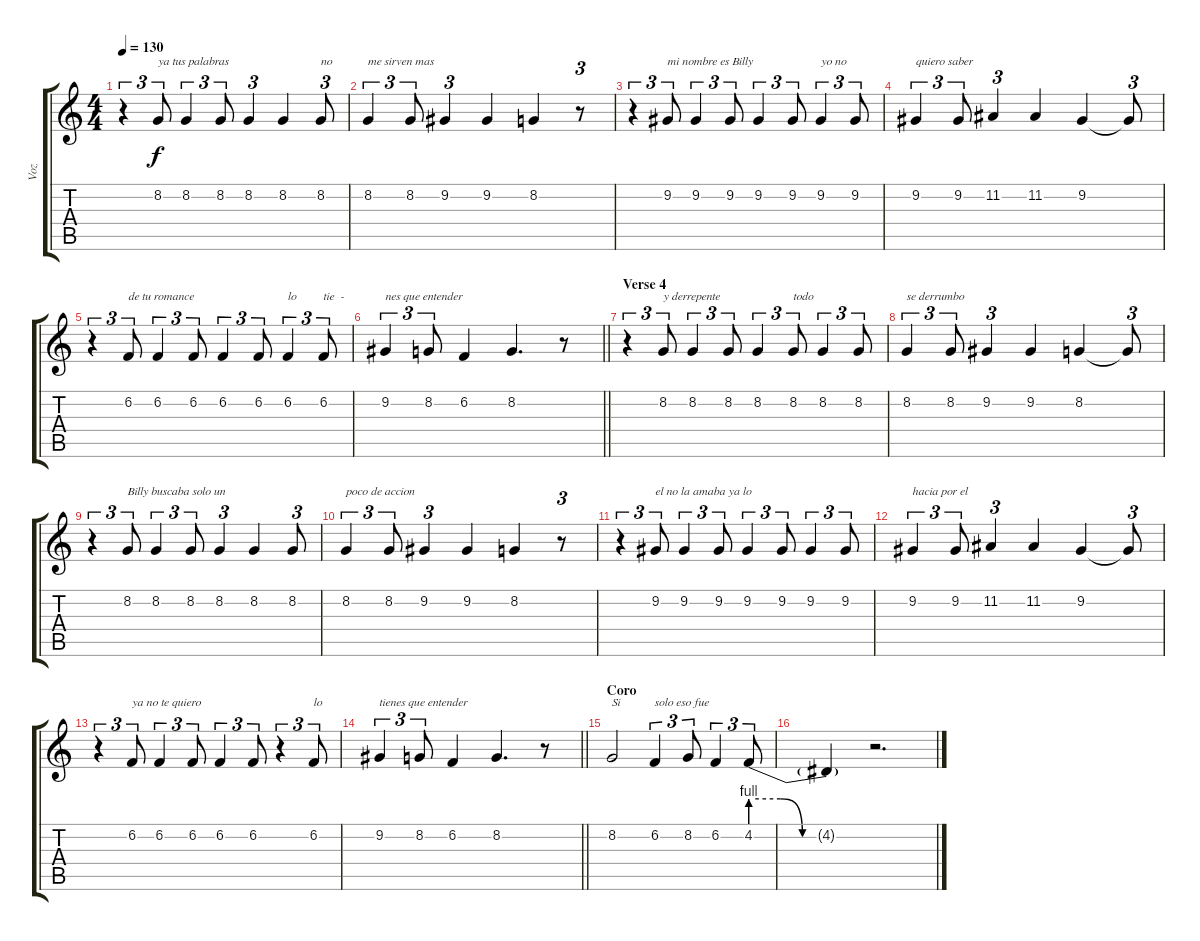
\track ("Voz" "Voz") {instrument cello}
\staff {score tabs}
\tuning (E4 B3 G3 D3 A2 E2) {hide}
\ts (4 4)
\tempo 130
\clef g2
\ks c
r.4{tu (3 2) dy f} 8.2.8{tu (3 2) txt "ya tus palabras"} 8.2.4{tu (3 2)} 8.2.8{tu (3 2)} 8.2.4{tu (3 2)} 8.2.4 8.2.8{tu (3 2) txt "no"} |
8.2.4{tu (3 2) txt "me sirven mas"} 8.2.8{tu (3 2)} 9.2.4{tu (3 2)} 9.2.4 8.2.4 r.8{tu (3 2)} |
r.4{tu (3 2)} 9.2.8{tu (3 2) txt "mi nombre es Billy "} 9.2.4{tu (3 2)} 9.2.8{tu (3 2)} 9.2.4{tu (3 2)} 9.2.8{tu (3 2)} 9.2.4{tu (3 2) txt "yo no"} 9.2.8{tu (3 2)} |
9.2.4{tu (3 2) txt "quiero saber"} 9.2.8{tu (3 2)} 11.2.4{tu (3 2)} 11.2.4 9.2.4 9.2{t}.8{tu (3 2)} |
r.4{tu (3 2)} 6.2.8{tu (3 2) txt "de tu romance"} 6.2.4{tu (3 2)} 6.2.8{tu (3 2)} 6.2.4{tu (3 2)} 6.2.8{tu (3 2)} 6.2.4{tu (3 2) txt "lo"} 6.2.8{tu (3 2) txt "tie  -"} |
\barLineRight lightlight
9.2.4{tu (3 2) txt "nes que entender"} 8.2.8{tu (3 2)} 6.2.4 8.2.4{d} r.8 |
\section ("" "Verse 4")
r.4{tu (3 2)} 8.2.8{tu (3 2) txt "y derrepente"} 8.2.4{tu (3 2)} 8.2.8{tu (3 2)} 8.2.4{tu (3 2)} 8.2.8{tu (3 2) txt "todo"} 8.2.4{tu (3 2)} 8.2.8{tu (3 2)} |
8.2.4{tu (3 2) txt "se derrumbo"} 8.2.8{tu (3 2)} 9.2.4{tu (3 2)} 9.2.4 8.2.4 8.2{t}.8{tu (3 2)} |
r.4{tu (3 2)} 8.2.8{tu (3 2) txt "Billy buscaba solo un"} 8.2.4{tu (3 2)} 8.2.8{tu (3 2)} 8.2.4{tu (3 2)} 8.2.4 8.2.8{tu (3 2)} |
8.2.4{tu (3 2) txt "poco de accion"} 8.2.8{tu (3 2)} 9.2.4{tu (3 2)} 9.2.4 8.2.4 r.8{tu (3 2)} |
r.4{tu (3 2)} 9.2.8{tu (3 2) txt "el no la amaba ya lo"} 9.2.4{tu (3 2)} 9.2.8{tu (3 2)} 9.2.4{tu (3 2)} 9.2.8{tu (3 2)} 9.2.4{tu (3 2)} 9.2.8{tu (3 2)} |
9.2.4{tu (3 2) txt "hacia por el"} 9.2.8{tu (3 2)} 11.2.4{tu (3 2)} 11.2.4 9.2.4 9.2{t}.8{tu (3 2)} |
r.4{tu (3 2)} 6.2.8{tu (3 2) txt "ya no te quiero"} 6.2.4{tu (3 2)} 6.2.8{tu (3 2)} 6.2.4{tu (3 2)} 6.2.8{tu (3 2)} r.4{tu (3 2)} 6.2.8{tu (3 2) txt "lo"} |
\barLineRight lightlight
9.2.4{tu (3 2) txt "tienes que entender"} 8.2.8{tu (3 2)} 6.2.4 8.2.4{d} r.8 |
\section ("" "Coro")
8.2.2{txt "Si"} 6.2.4{tu (3 2) txt "solo eso fue"} 8.2.8{tu (3 2)} 6.2.4{tu (3 2)} 4.2{be (custom 0 4 15 4 26 0 30 0 60 0)}.8{tu (3 2)} |
4.2{t}.4 r.2{d}
